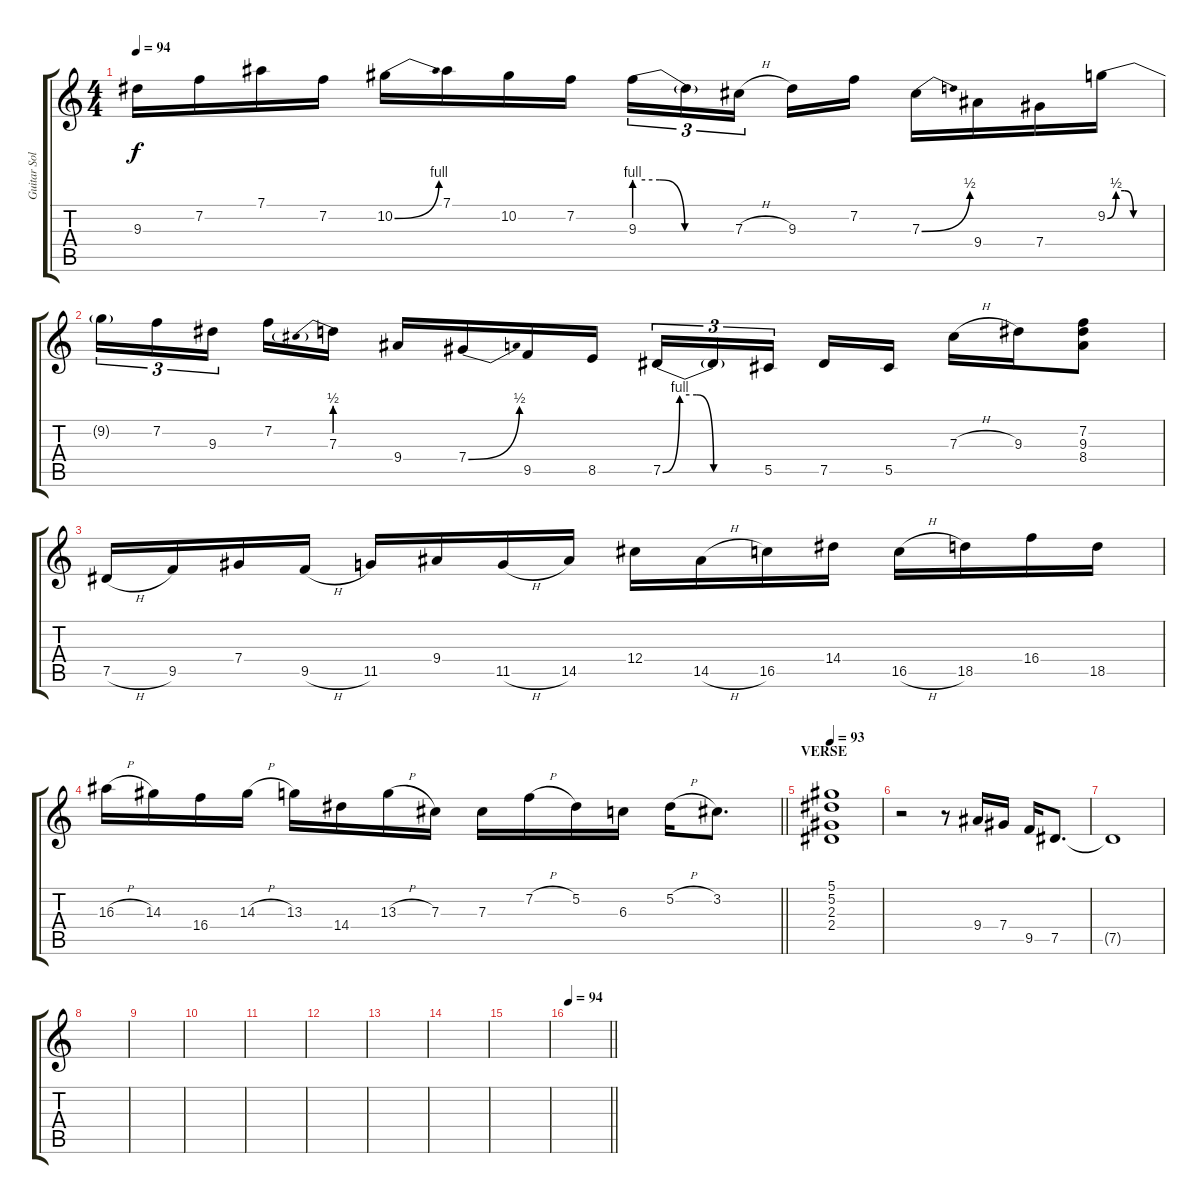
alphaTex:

\track ("Guitar Solo" "Guitar Sol") {instrument electricguitarjazz}
\staff {score tabs}
\tuning (Eb4 Bb3 Gb3 Db3 Ab2 Eb2) {hide}
\ts (4 4)
\tempo 94
\clef g2
\ks c
9.3.16{dy f} 7.2.16 7.1.16 7.2.16 10.2{be (bend 0 0 60 4)}.16 7.1.16 10.2.16 7.2.16 9.3{be (custom 0 4 15 4 30 0 60 0)}.16{tu (3 2)} 9.3{t}.16{tu (3 2)} 7.3{h}.16{tu (3 2) beam splitsecondary} 9.3.16 7.2.16 7.3{be (bend 0 0 60 2)}.16 9.4.16 7.4.16 9.2{be (custom 0 0 10 2 20 2 30 0 60 0)}.16 |
9.2{t}.16{tu (3 2)} 7.2.16{tu (3 2)} 9.3.16{tu (3 2) beam splitsecondary} 7.2.16 7.3{be (prebend 0 2 60 2)}.16 9.4.16 7.4{be (bend 0 0 60 2)}.16 9.5.16 8.5.16 7.5{be (custom 0 0 10 4 20 4 30 0 60 0)}.16{tu (3 2)} 7.5{t}.16{tu (3 2)} 5.5.16{tu (3 2) beam splitsecondary} 7.5.16 5.5.16 7.3{h}.16 9.3.16 (7.2 9.3 8.4).8 |
7.5{h}.16 9.5.16 7.4.16 9.5{h}.16 11.5.16 9.4.16 11.5{h}.16 14.5.16 12.4.16 14.5{h}.16 16.5.16 14.4.16 16.5{h}.16 18.5.16 16.4.16 18.5.16 |
\barLineRight lightlight
16.3{h}.16 14.3.16 16.4.16 14.3{h}.16 13.3.16 14.4.16 13.3{h}.16 7.3.16 7.3.16 7.2{h}.16 5.2.16 6.3.16 5.2{h}.16 3.2.8{d} |
\section ("" "VERSE")
\tempo 93
(5.1 5.2 2.3 2.4).1 |
r.2 r.8 9.4.16 7.4.16 9.5.16 7.5.8{d} |
7.5{t}.1 |
|
|
|
|
|
|
|
|
\tempo 94
\barLineRight lightlight
